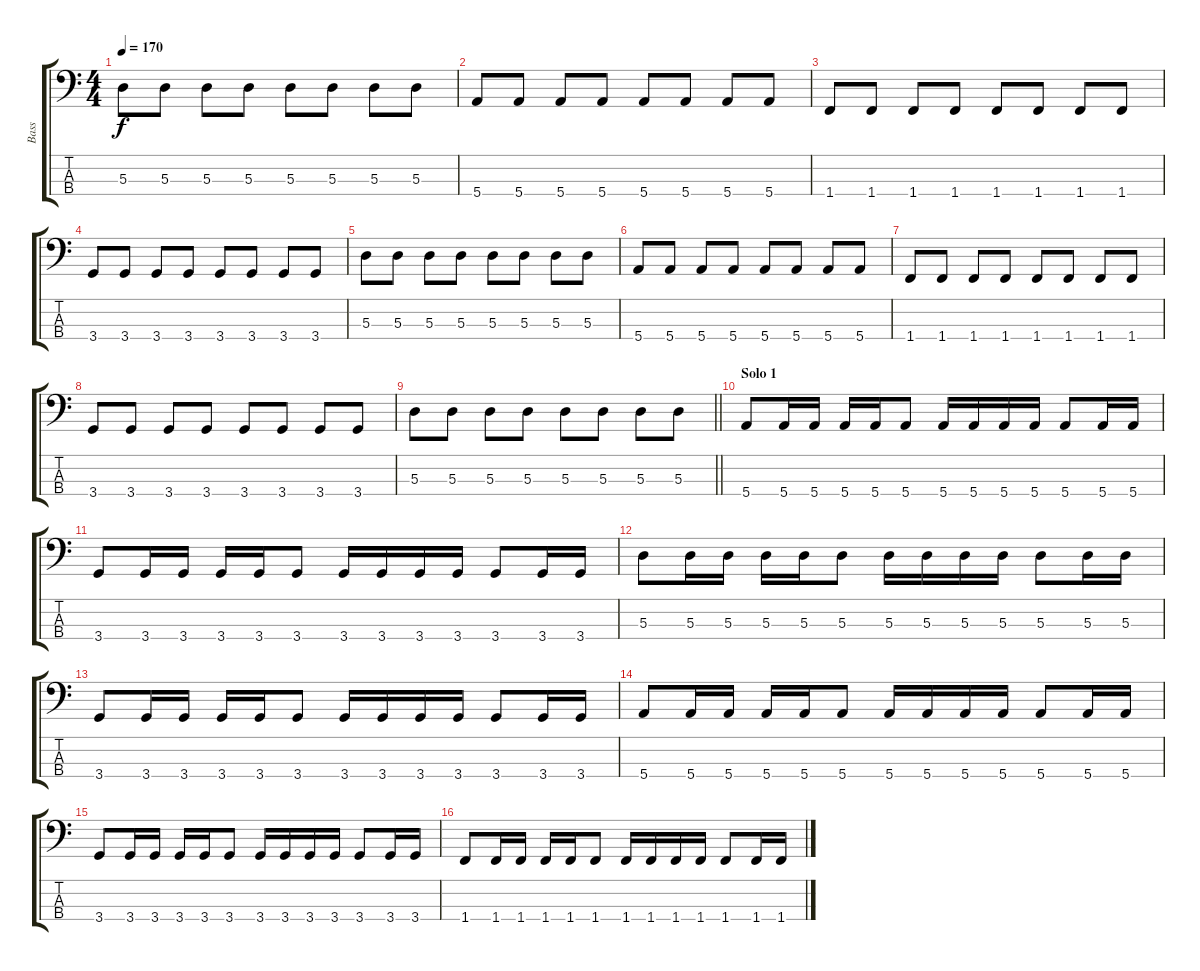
\track ("Bass" "Bass") {instrument electricbasspick}
\staff {score tabs}
\tuning (G2 D2 A1 E1) {hide}
\ts (4 4)
\tempo 170
\clef f4
\ks c
5.3.8{dy f} 5.3.8 5.3.8 5.3.8 5.3.8 5.3.8 5.3.8 5.3.8 |
5.4.8 5.4.8 5.4.8 5.4.8 5.4.8 5.4.8 5.4.8 5.4.8 |
1.4.8 1.4.8 1.4.8 1.4.8 1.4.8 1.4.8 1.4.8 1.4.8 |
3.4.8 3.4.8 3.4.8 3.4.8 3.4.8 3.4.8 3.4.8 3.4.8 |
5.3.8 5.3.8 5.3.8 5.3.8 5.3.8 5.3.8 5.3.8 5.3.8 |
5.4.8 5.4.8 5.4.8 5.4.8 5.4.8 5.4.8 5.4.8 5.4.8 |
1.4.8 1.4.8 1.4.8 1.4.8 1.4.8 1.4.8 1.4.8 1.4.8 |
3.4.8 3.4.8 3.4.8 3.4.8 3.4.8 3.4.8 3.4.8 3.4.8 |
\barLineRight lightlight
5.3.8 5.3.8 5.3.8 5.3.8 5.3.8 5.3.8 5.3.8 5.3.8 |
\section ("" "Solo 1")
5.4.8 5.4.16 5.4.16 5.4.16 5.4.16 5.4.8 5.4.16 5.4.16 5.4.16 5.4.16 5.4.8 5.4.16 5.4.16 |
3.4.8 3.4.16 3.4.16 3.4.16 3.4.16 3.4.8 3.4.16 3.4.16 3.4.16 3.4.16 3.4.8 3.4.16 3.4.16 |
5.3.8 5.3.16 5.3.16 5.3.16 5.3.16 5.3.8 5.3.16 5.3.16 5.3.16 5.3.16 5.3.8 5.3.16 5.3.16 |
3.4.8 3.4.16 3.4.16 3.4.16 3.4.16 3.4.8 3.4.16 3.4.16 3.4.16 3.4.16 3.4.8 3.4.16 3.4.16 |
5.4.8 5.4.16 5.4.16 5.4.16 5.4.16 5.4.8 5.4.16 5.4.16 5.4.16 5.4.16 5.4.8 5.4.16 5.4.16 |
3.4.8 3.4.16 3.4.16 3.4.16 3.4.16 3.4.8 3.4.16 3.4.16 3.4.16 3.4.16 3.4.8 3.4.16 3.4.16 |
1.4.8 1.4.16 1.4.16 1.4.16 1.4.16 1.4.8 1.4.16 1.4.16 1.4.16 1.4.16 1.4.8 1.4.16 1.4.16
